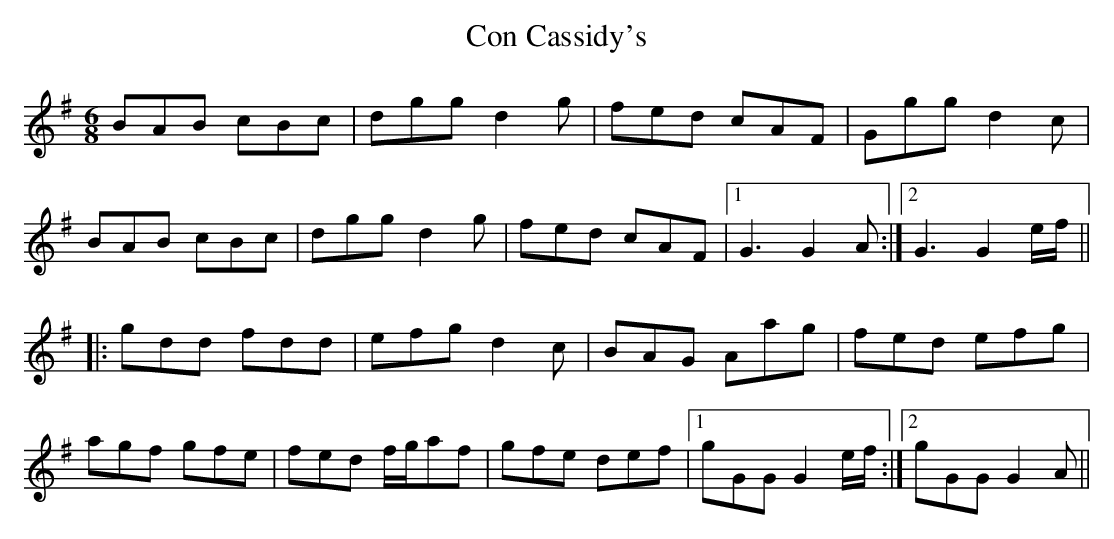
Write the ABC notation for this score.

X:1
T: Con Cassidy's
M: 6/8
L: 1/8
K: Gmaj
BAB cBc|dgg d2g|fed cAF|Ggg d2c|
BAB cBc|dgg d2g|fed cAF|1 G3 G2A:|2 G3 G2e/f/||
|:gdd fdd|efg d2c|BAG Aag|fed efg|
agf gfe|fed f/g/af|gfe def|1 gGG G2e/f/:|2 gGG G2A||
